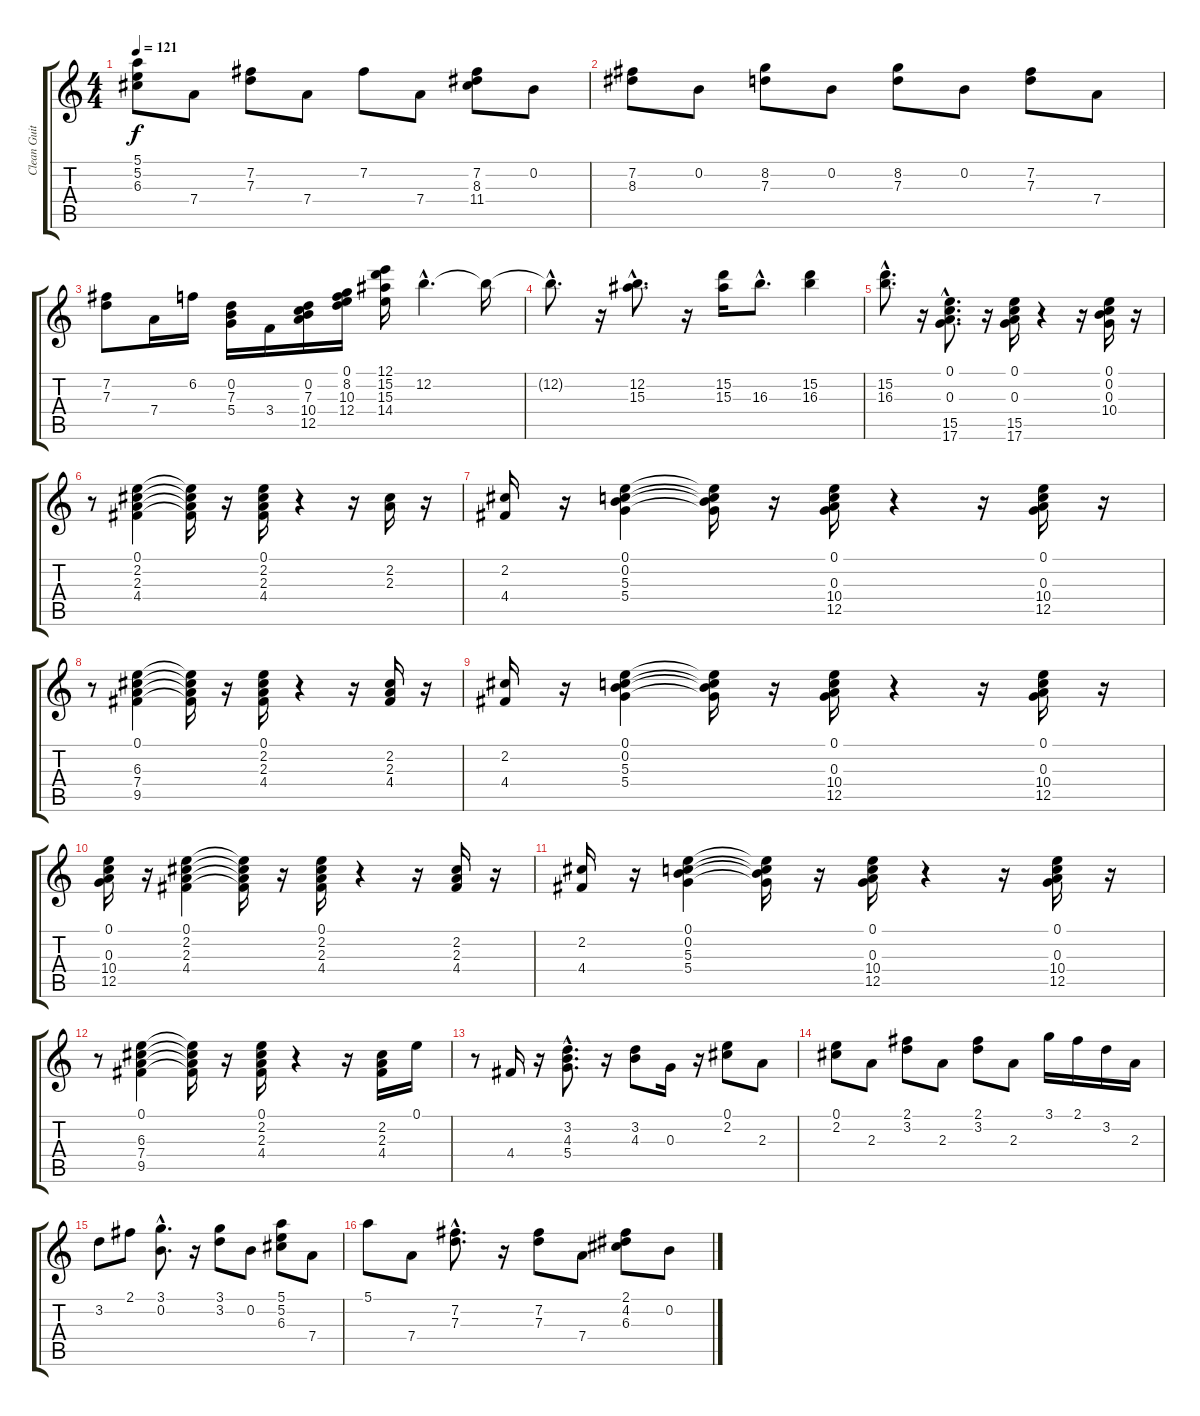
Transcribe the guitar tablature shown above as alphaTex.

\track ("Clean Guitar" "Clean Guit") {instrument electricguitarclean}
\staff {score tabs}
\tuning (E4 B3 G3 D3 A2 E2) {hide}
\ts (4 4)
\tempo 121
\clef g2
\ks c
(5.1 5.2 6.3).8{dy f} 7.4.8 (7.2 7.3).8 7.4.8 7.2.8 7.4.8 (7.2 8.3 11.4).8 0.2.8 |
(7.2 8.3).8 0.2.8 (8.2 7.3).8 0.2.8 (8.2 7.3).8 0.2.8 (7.2 7.3).8 7.4.8 |
(7.2 7.3).8 7.4.16 6.2.16 (0.2 7.3 5.4).16 3.4.16 (0.2 7.3 10.4 12.5).16 (0.1 8.2 10.3 12.4).16 (12.1 15.2 15.3 14.4).16 12.2{hac}.4{d} 12.2{t}.16 |
12.2{hac t}.8{d} r.16 (12.2{hac} 15.3{hac}).8{d} r.16 (15.2 15.3).16 16.3{hac}.8{d} (15.2 16.3).4 |
(15.2{hac} 16.3{hac}).8{d} r.16 (0.1{hac} 0.3{hac} 15.5{hac} 17.6{hac}).8{d} r.16 (0.1 0.3 15.5 17.6).16 r.4 r.16 (0.1 0.2 0.3 10.4).16 r.16 |
r.8 (0.1 2.2 2.3 4.4).4 (0.1{t} 2.2{t} 2.3{t} 4.4{t}).16 r.16 (0.1 2.2 2.3 4.4).16 r.4 r.16 (2.2 2.3).16 r.16 |
(2.2 4.4).16 r.16 (0.1 0.2 5.3 5.4).4 (0.1{t} 0.2{t} 5.3{t} 5.4{t}).16 r.16 (0.1 0.3 10.4 12.5).16 r.4 r.16 (0.1 0.3 10.4 12.5).16 r.16 |
r.8 (0.1 6.3 7.4 9.5).4 (0.1{t} 6.3{t} 7.4{t} 9.5{t}).16 r.16 (0.1 2.2 2.3 4.4).16 r.4 r.16 (2.2 2.3 4.4).16 r.16 |
(2.2 4.4).16 r.16 (0.1 0.2 5.3 5.4).4 (0.1{t} 0.2{t} 5.3{t} 5.4{t}).16 r.16 (0.1 0.3 10.4 12.5).16 r.4 r.16 (0.1 0.3 10.4 12.5).16 r.16 |
(0.1 0.3 10.4 12.5).16 r.16 (0.1 2.2 2.3 4.4).4 (0.1{t} 2.2{t} 2.3{t} 4.4{t}).16 r.16 (0.1 2.2 2.3 4.4).16 r.4 r.16 (2.2 2.3 4.4).16 r.16 |
(2.2 4.4).16 r.16 (0.1 0.2 5.3 5.4).4 (0.1{t} 0.2{t} 5.3{t} 5.4{t}).16 r.16 (0.1 0.3 10.4 12.5).16 r.4 r.16 (0.1 0.3 10.4 12.5).16 r.16 |
r.8 (0.1 6.3 7.4 9.5).4 (0.1{t} 6.3{t} 7.4{t} 9.5{t}).16 r.16 (0.1 2.2 2.3 4.4).16 r.4 r.16 (2.2 2.3 4.4).16 0.1.16 |
r.8 4.4.16 r.16 (3.2{hac} 4.3{hac} 5.4{hac}).8{d} r.16 (3.2 4.3).8 0.3.16 r.16 (0.1 2.2).8 2.3.8 |
(0.1 2.2).8 2.3.8 (2.1 3.2).8 2.3.8 (2.1 3.2).8 2.3.8 3.1.16 2.1.16 3.2.16 2.3.16 |
3.2.8 2.1.8 (3.1{hac} 0.2{hac}).8{d} r.16 (3.1 3.2).8 0.2.8 (5.1 5.2 6.3).8 7.4.8 |
5.1.8 7.4.8 (7.2{hac} 7.3{hac}).8{d} r.16 (7.2 7.3).8 7.4.8 (2.1 4.2 6.3).8 0.2.8
